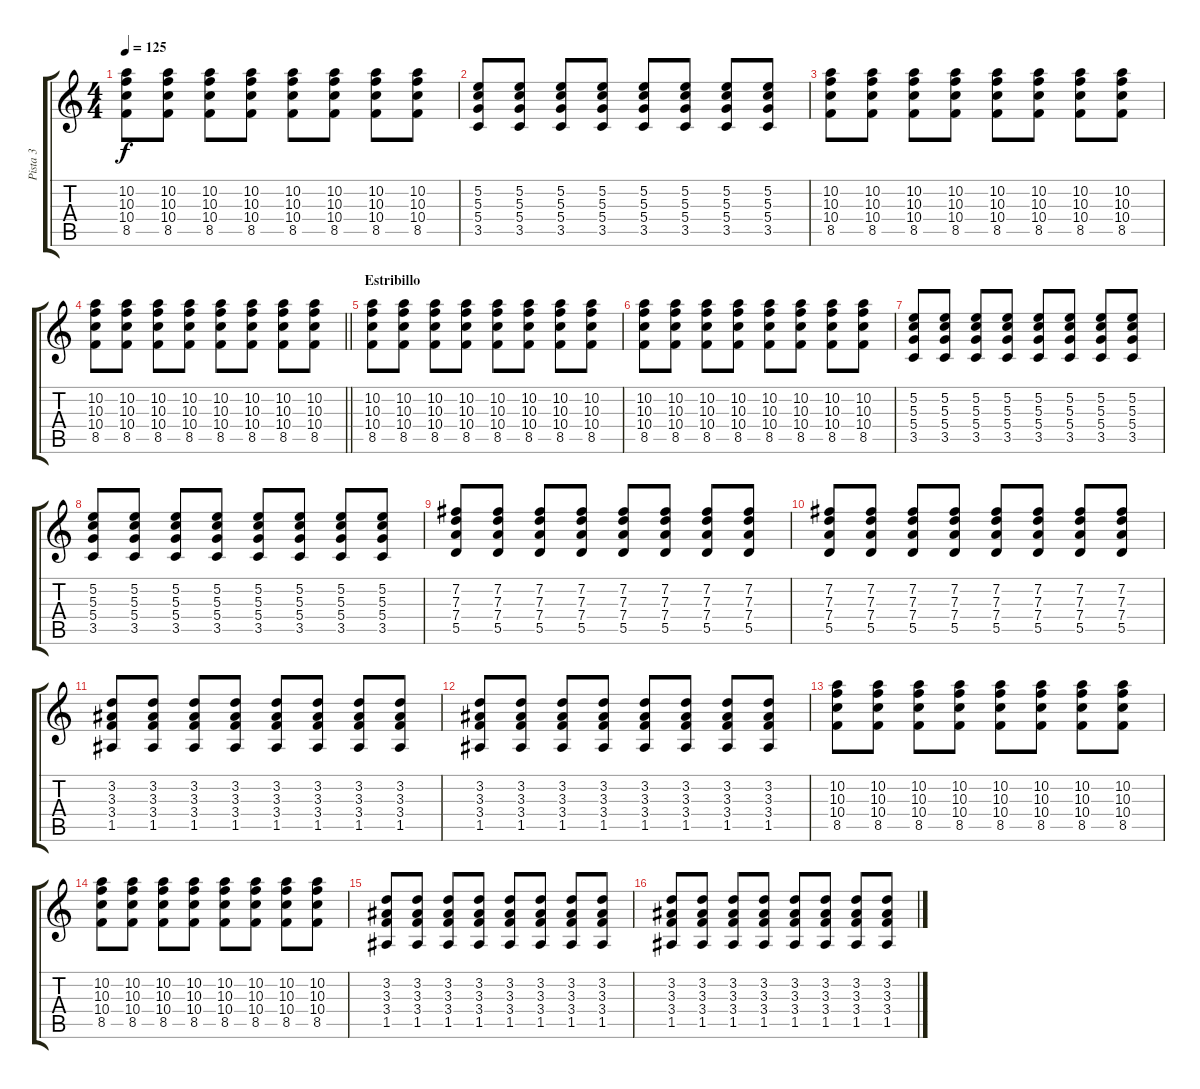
\track ("Pista 3" "Pista 3") {instrument distortionguitar}
\staff {score tabs}
\tuning (E4 B3 G3 D3 A2 E2) {hide}
\ts (4 4)
\tempo 125
\clef g2
\ks c
(10.2 10.3 10.4 8.5).8{dy f} (10.2 10.3 10.4 8.5).8 (10.2 10.3 10.4 8.5).8 (10.2 10.3 10.4 8.5).8 (10.2 10.3 10.4 8.5).8 (10.2 10.3 10.4 8.5).8 (10.2 10.3 10.4 8.5).8 (10.2 10.3 10.4 8.5).8 |
(5.2 5.3 5.4 3.5).8 (5.2 5.3 5.4 3.5).8 (5.2 5.3 5.4 3.5).8 (5.2 5.3 5.4 3.5).8 (5.2 5.3 5.4 3.5).8 (5.2 5.3 5.4 3.5).8 (5.2 5.3 5.4 3.5).8 (5.2 5.3 5.4 3.5).8 |
(10.2 10.3 10.4 8.5).8 (10.2 10.3 10.4 8.5).8 (10.2 10.3 10.4 8.5).8 (10.2 10.3 10.4 8.5).8 (10.2 10.3 10.4 8.5).8 (10.2 10.3 10.4 8.5).8 (10.2 10.3 10.4 8.5).8 (10.2 10.3 10.4 8.5).8 |
\barLineRight lightlight
(10.2 10.3 10.4 8.5).8 (10.2 10.3 10.4 8.5).8 (10.2 10.3 10.4 8.5).8 (10.2 10.3 10.4 8.5).8 (10.2 10.3 10.4 8.5).8 (10.2 10.3 10.4 8.5).8 (10.2 10.3 10.4 8.5).8 (10.2 10.3 10.4 8.5).8 |
\section ("" "Estribillo")
(10.2 10.3 10.4 8.5).8{volume 14} (10.2 10.3 10.4 8.5).8 (10.2 10.3 10.4 8.5).8 (10.2 10.3 10.4 8.5).8 (10.2 10.3 10.4 8.5).8 (10.2 10.3 10.4 8.5).8 (10.2 10.3 10.4 8.5).8 (10.2 10.3 10.4 8.5).8 |
(10.2 10.3 10.4 8.5).8 (10.2 10.3 10.4 8.5).8 (10.2 10.3 10.4 8.5).8 (10.2 10.3 10.4 8.5).8 (10.2 10.3 10.4 8.5).8 (10.2 10.3 10.4 8.5).8 (10.2 10.3 10.4 8.5).8 (10.2 10.3 10.4 8.5).8 |
(5.2 5.3 5.4 3.5).8 (5.2 5.3 5.4 3.5).8 (5.2 5.3 5.4 3.5).8 (5.2 5.3 5.4 3.5).8 (5.2 5.3 5.4 3.5).8 (5.2 5.3 5.4 3.5).8 (5.2 5.3 5.4 3.5).8 (5.2 5.3 5.4 3.5).8 |
(5.2 5.3 5.4 3.5).8 (5.2 5.3 5.4 3.5).8 (5.2 5.3 5.4 3.5).8 (5.2 5.3 5.4 3.5).8 (5.2 5.3 5.4 3.5).8 (5.2 5.3 5.4 3.5).8 (5.2 5.3 5.4 3.5).8 (5.2 5.3 5.4 3.5).8 |
(7.2 7.3 7.4 5.5).8 (7.2 7.3 7.4 5.5).8 (7.2 7.3 7.4 5.5).8 (7.2 7.3 7.4 5.5).8 (7.2 7.3 7.4 5.5).8 (7.2 7.3 7.4 5.5).8 (7.2 7.3 7.4 5.5).8 (7.2 7.3 7.4 5.5).8 |
(7.2 7.3 7.4 5.5).8 (7.2 7.3 7.4 5.5).8 (7.2 7.3 7.4 5.5).8 (7.2 7.3 7.4 5.5).8 (7.2 7.3 7.4 5.5).8 (7.2 7.3 7.4 5.5).8 (7.2 7.3 7.4 5.5).8 (7.2 7.3 7.4 5.5).8 |
(3.2 3.3 3.4 1.5).8 (3.2 3.3 3.4 1.5).8 (3.2 3.3 3.4 1.5).8 (3.2 3.3 3.4 1.5).8 (3.2 3.3 3.4 1.5).8 (3.2 3.3 3.4 1.5).8 (3.2 3.3 3.4 1.5).8 (3.2 3.3 3.4 1.5).8 |
(3.2 3.3 3.4 1.5).8 (3.2 3.3 3.4 1.5).8 (3.2 3.3 3.4 1.5).8 (3.2 3.3 3.4 1.5).8 (3.2 3.3 3.4 1.5).8 (3.2 3.3 3.4 1.5).8 (3.2 3.3 3.4 1.5).8 (3.2 3.3 3.4 1.5).8 |
(10.2 10.3 10.4 8.5).8 (10.2 10.3 10.4 8.5).8 (10.2 10.3 10.4 8.5).8 (10.2 10.3 10.4 8.5).8 (10.2 10.3 10.4 8.5).8 (10.2 10.3 10.4 8.5).8 (10.2 10.3 10.4 8.5).8 (10.2 10.3 10.4 8.5).8 |
(10.2 10.3 10.4 8.5).8 (10.2 10.3 10.4 8.5).8 (10.2 10.3 10.4 8.5).8 (10.2 10.3 10.4 8.5).8 (10.2 10.3 10.4 8.5).8 (10.2 10.3 10.4 8.5).8 (10.2 10.3 10.4 8.5).8 (10.2 10.3 10.4 8.5).8 |
(3.2 3.3 3.4 1.5).8 (3.2 3.3 3.4 1.5).8 (3.2 3.3 3.4 1.5).8 (3.2 3.3 3.4 1.5).8 (3.2 3.3 3.4 1.5).8 (3.2 3.3 3.4 1.5).8 (3.2 3.3 3.4 1.5).8 (3.2 3.3 3.4 1.5).8 |
(3.2 3.3 3.4 1.5).8 (3.2 3.3 3.4 1.5).8 (3.2 3.3 3.4 1.5).8 (3.2 3.3 3.4 1.5).8 (3.2 3.3 3.4 1.5).8 (3.2 3.3 3.4 1.5).8 (3.2 3.3 3.4 1.5).8 (3.2 3.3 3.4 1.5).8
